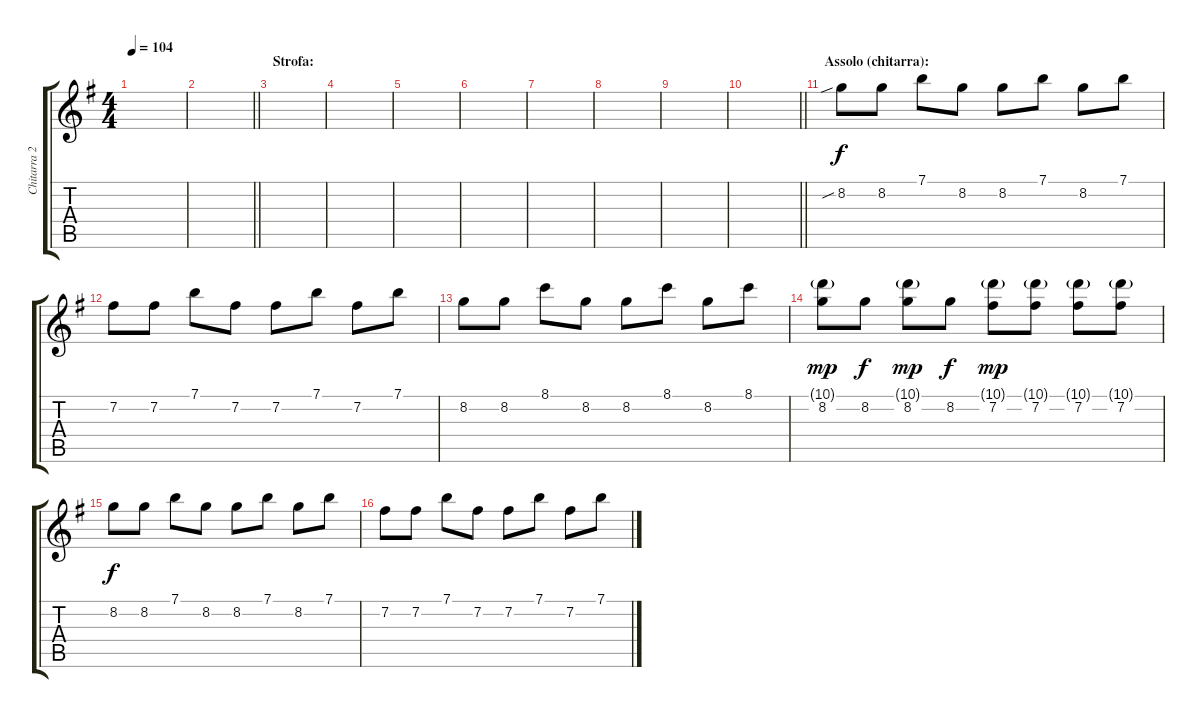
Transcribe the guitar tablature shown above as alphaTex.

\track ("Chitarra 2" "Chitarra 2") {instrument overdrivenguitar}
\staff {score tabs}
\tuning (E4 B3 G3 D3 A2 E2) {hide}
\ts (4 4)
\tempo 104
\clef g2
\ks g
|
\barLineRight lightlight
|
\section ("" "Strofa:")
|
|
|
|
|
|
|
\barLineRight lightlight
|
\section ("" "Assolo (chitarra):")
8.2{sib}.8 8.2.8 7.1.8 8.2.8 8.2.8 7.1.8 8.2.8 7.1.8 |
7.2.8 7.2.8 7.1.8 7.2.8 7.2.8 7.1.8 7.2.8 7.1.8 |
8.2.8 8.2.8 8.1.8 8.2.8 8.2.8 8.1.8 8.2.8 8.1.8 |
(10.1{g} 8.2).8{dy mp} 8.2.8{dy f} (10.1{g} 8.2).8{dy mp} 8.2.8{dy f} (10.1{g} 7.2).8{dy mp} (10.1{g} 7.2).8 (10.1{g} 7.2).8 (10.1{g} 7.2).8 |
8.2.8{dy f} 8.2.8 7.1.8 8.2.8 8.2.8 7.1.8 8.2.8 7.1.8 |
7.2.8 7.2.8 7.1.8 7.2.8 7.2.8 7.1.8 7.2.8 7.1.8
